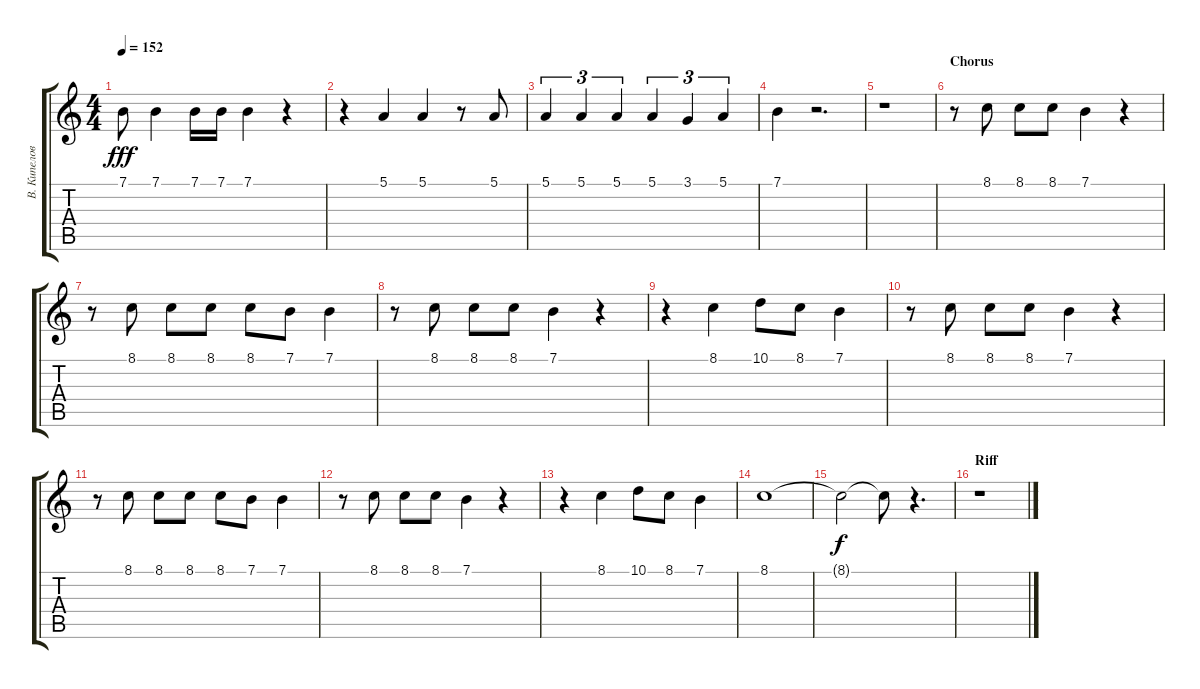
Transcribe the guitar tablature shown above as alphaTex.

\track ("B. Кипелов" "B. Кипелов") {instrument tenorsax}
\staff {score tabs}
\tuning (E4 B3 G3 D3 A2 E2) {hide}
\ts (4 4)
\tempo 152
\clef g2
\ks c
7.1.8{dy fff} 7.1.4 7.1.16 7.1.16 7.1.4 r.4 |
r.4 5.1.4 5.1.4 r.8 5.1.8 |
5.1.4{tu (3 2)} 5.1.4{tu (3 2)} 5.1.4{tu (3 2)} 5.1.4{tu (3 2)} 3.1.4{tu (3 2)} 5.1.4{tu (3 2)} |
7.1.4 r.2{d} |
r.1 |
\section ("" "Chorus")
r.8 8.1.8 8.1.8 8.1.8 7.1.4 r.4 |
r.8 8.1.8 8.1.8 8.1.8 8.1.8 7.1.8 7.1.4 |
r.8 8.1.8 8.1.8 8.1.8 7.1.4 r.4 |
r.4 8.1.4 10.1.8 8.1.8 7.1.4 |
r.8 8.1.8 8.1.8 8.1.8 7.1.4 r.4 |
r.8 8.1.8 8.1.8 8.1.8 8.1.8 7.1.8 7.1.4 |
r.8 8.1.8 8.1.8 8.1.8 7.1.4 r.4 |
r.4 8.1.4 10.1.8 8.1.8 7.1.4 |
8.1.1 |
8.1{t}.2{dy f} 8.1{t}.8 r.4{d} |
\section ("" "Riff")
r.1
